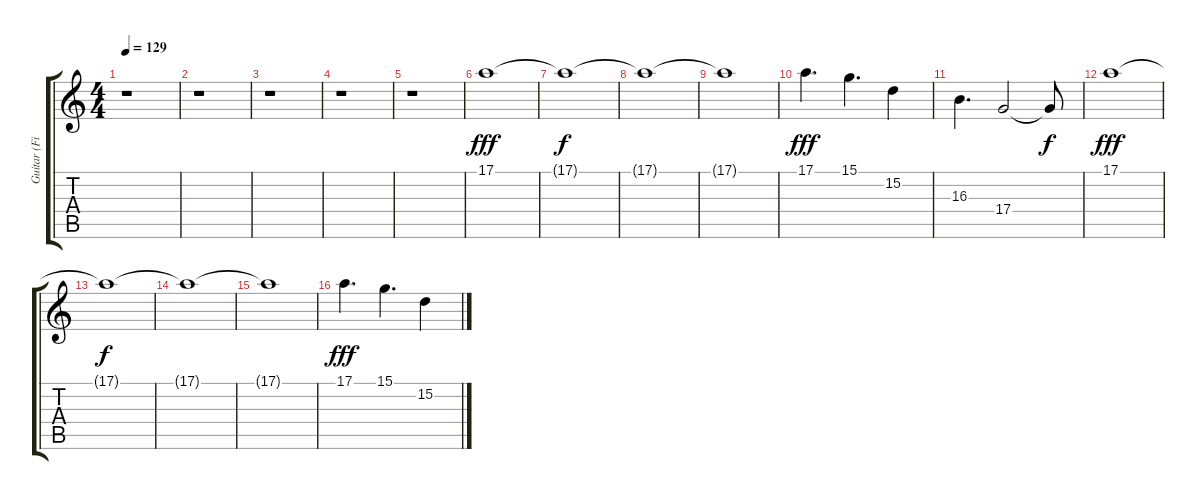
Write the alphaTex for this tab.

\track ("Guitar (Fill)" "Guitar (Fi") {instrument lead2sawtooth}
\staff {score tabs}
\tuning (E4 B3 G3 D3 A2 E2) {hide}
\ts (4 4)
\tempo 129
\clef g2
\ks c
r.1{dy f} |
r.1 |
r.1 |
r.1 |
r.1 |
17.1.1{dy fff volume 5} |
17.1{t}.1{dy f} |
17.1{t}.1 |
17.1{t}.1 |
17.1.4{d dy fff} 15.1.4{d} 15.2.4 |
16.3.4{d} 17.4.2 17.4{t}.8{dy f} |
17.1.1{dy fff} |
17.1{t}.1{dy f} |
17.1{t}.1 |
17.1{t}.1 |
17.1.4{d dy fff} 15.1.4{d} 15.2.4
